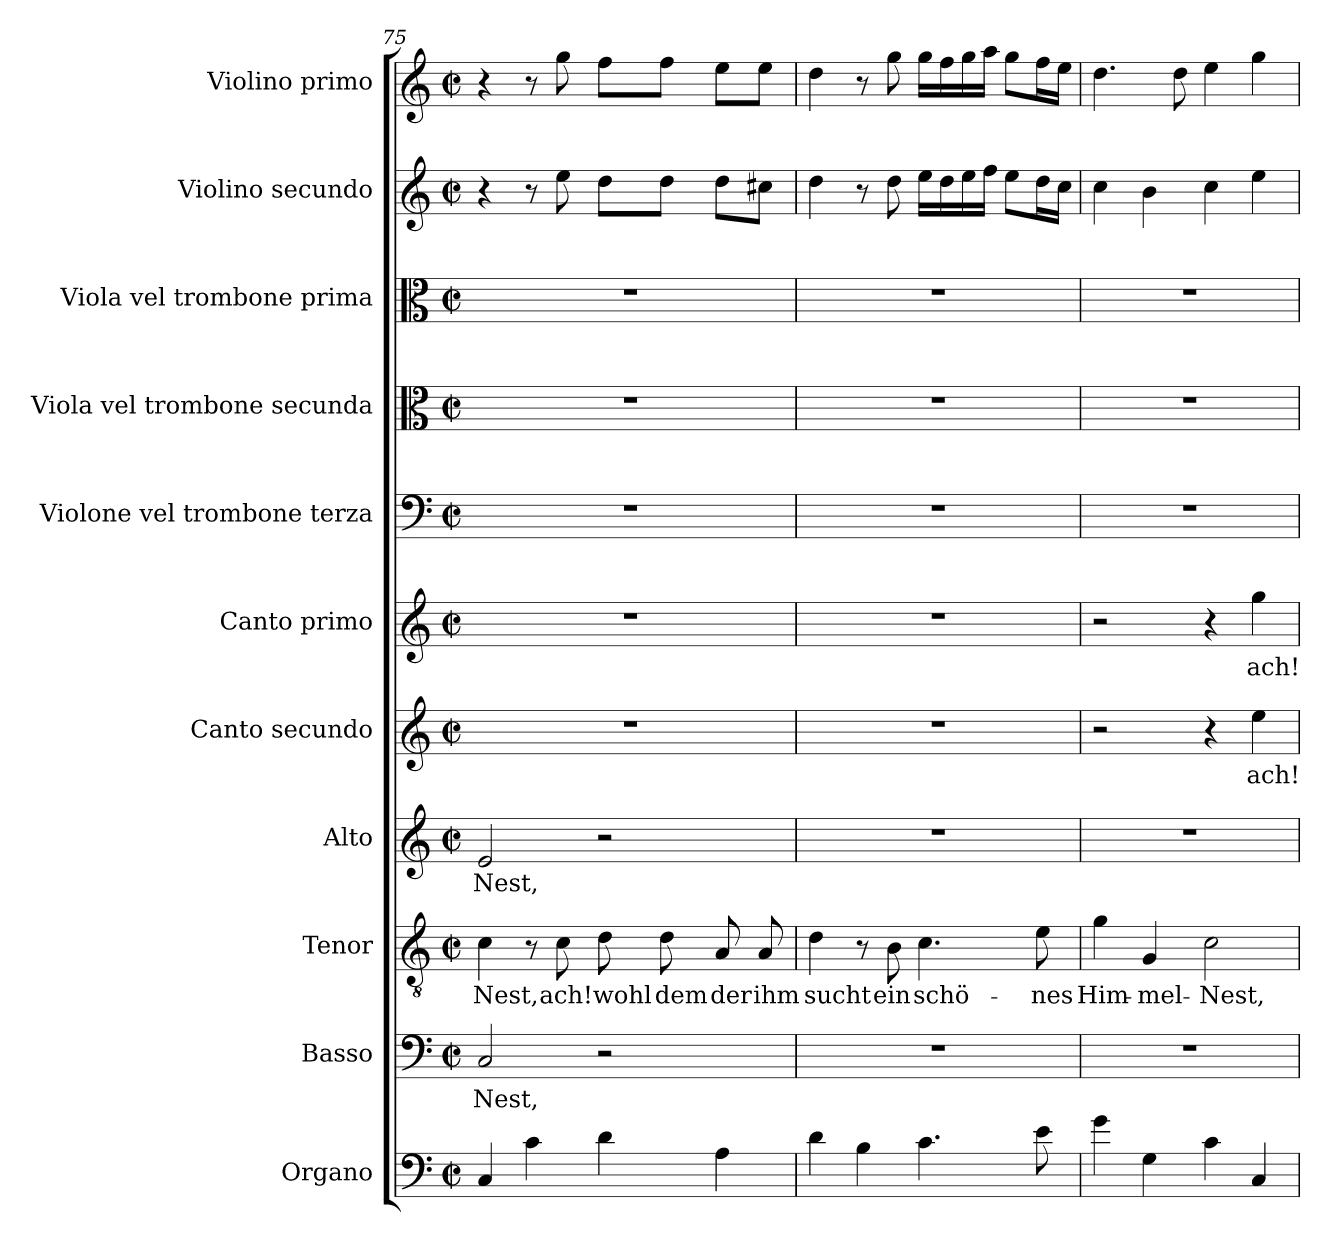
**kern	**kern	**text	**kern	**text	**kern	**text	**kern	**text	**kern	**text	**kern	**kern	**kern	**kern	**kern
*part11	*part10	*part10	*part9	*part9	*part8	*part8	*part7	*part7	*part6	*part6	*part5	*part4	*part3	*part2	*part1
*staff11	*staff10	*staff10	*staff9	*staff9	*staff8	*staff8	*staff7	*staff7	*staff6	*staff6	*staff5	*staff4	*staff3	*staff2	*staff1
*I"Organo	*I"Basso	*	*I"Tenor	*	*I"Alto	*	*I"Canto secundo	*	*I"Canto primo	*	*I"Violone vel trombone  terza	*I"Viola vel trombone secunda	*I"Viola vel trombone prima	*I"Violino secundo	*I"Violino primo
*	*I'B	*	*I'T	*	*I'A	*	*I'C2	*	*I'C1	*	*I'Vn	*I'Va2	*I'Va1	*I'Vi2	*I'Vi1
*clefF4	*clefF4	*	*clefGv2	*	*clefG2	*	*clefG2	*	*clefG2	*	*clefF4	*clefC3	*clefC3	*clefG2	*clefG2
*k[]	*k[]	*	*k[]	*	*k[]	*	*k[]	*	*k[]	*	*k[]	*k[]	*k[]	*k[]	*k[]
*C:	*C:	*	*C:	*	*C:	*	*C:	*	*C:	*	*C:	*C:	*C:	*C:	*C:
*M2/2	*M2/2	*	*M2/2	*	*M2/2	*	*M2/2	*	*M2/2	*	*M2/2	*M2/2	*M2/2	*M2/2	*M2/2
*met(c|)	*met(c|)	*	*met(c|)	*	*met(c|)	*	*met(c|)	*	*met(c|)	*	*met(c|)	*met(c|)	*met(c|)	*met(c|)	*met(c|)
=75	=75	=75	=75	=75	=75	=75	=75	=75	=75	=75	=75	=75	=75	=75	=75
!	!	!LO:LY:b	!	!	!	!	!	!	!	!	!	!	!	!	!
!	!	!	!	!LO:LY:b	!	!	!	!	!	!	!	!	!	!	!
!	!	!	!	!	!	!LO:LY:b	!	!	!	!	!	!	!	!	!
4C/	2C/	-Nest,	4c\	-Nest,	2e/	-Nest,	1r	.	1r	.	1r	1r	1r	4r	4r
4c\	.	.	8r	.	.	.	.	.	.	.	.	.	.	8r	8r
!	!	!	!	!LO:LY:b	!	!	!	!	!	!	!	!	!	!	!
.	.	.	8c\	ach!	.	.	.	.	.	.	.	.	.	8ee\	8gg\
!	!	!	!	!LO:LY:b	!	!	!	!	!	!	!	!	!	!	!
4d\	2r	.	8d\	wohl	2r	.	.	.	.	.	.	.	.	8dd\L	8ff\L
!	!	!	!	!LO:LY:b	!	!	!	!	!	!	!	!	!	!	!
.	.	.	8d\	dem	.	.	.	.	.	.	.	.	.	8dd\J	8ff\J
!	!	!	!	!LO:LY:b	!	!	!	!	!	!	!	!	!	!	!
4A\	.	.	8A/	der	.	.	.	.	.	.	.	.	.	8dd\L	8ee\L
!	!	!	!	!LO:LY:b	!	!	!	!	!	!	!	!	!	!	!
.	.	.	8A/	ihm	.	.	.	.	.	.	.	.	.	8cc#X\J	8ee\J
=76	=76	=76	=76	=76	=76	=76	=76	=76	=76	=76	=76	=76	=76	=76	=76
!	!	!	!	!LO:LY:b	!	!	!	!	!	!	!	!	!	!	!
4d\	1r	.	4d\	sucht	1r	.	1r	.	1r	.	1r	1r	1r	4dd\	4dd\
4B\	.	.	8r	.	.	.	.	.	.	.	.	.	.	8r	8r
!	!	!	!	!LO:LY:b	!	!	!	!	!	!	!	!	!	!	!
.	.	.	8B\	ein	.	.	.	.	.	.	.	.	.	8dd\	8gg\
!	!	!	!	!LO:LY:b	!	!	!	!	!	!	!	!	!	!	!
4.c\	.	.	4.c\	schö-	.	.	.	.	.	.	.	.	.	16ee\LL	16gg\LL
.	.	.	.	.	.	.	.	.	.	.	.	.	.	16dd\	16ff\
.	.	.	.	.	.	.	.	.	.	.	.	.	.	16ee\	16gg\
.	.	.	.	.	.	.	.	.	.	.	.	.	.	16ff\JJ	16aa\JJ
.	.	.	.	.	.	.	.	.	.	.	.	.	.	8ee\L	8gg\L
!	!	!	!	!LO:LY:b	!	!	!	!	!	!	!	!	!	!	!
8e\	.	.	8e\	-nes	.	.	.	.	.	.	.	.	.	16dd\L	16ff\L
.	.	.	.	.	.	.	.	.	.	.	.	.	.	16cc\JJ	16ee\JJ
=77	=77	=77	=77	=77	=77	=77	=77	=77	=77	=77	=77	=77	=77	=77	=77
!	!	!	!	!LO:LY:b	!	!	!	!	!	!	!	!	!	!	!
4g\	1r	.	4g\	Him-	1r	.	2r	.	2r	.	1r	1r	1r	4cc\	4.dd\
!	!	!	!	!LO:LY:b	!	!	!	!	!	!	!	!	!	!	!
4G\	.	.	4G/	-mel-	.	.	.	.	.	.	.	.	.	4b\	.
.	.	.	.	.	.	.	.	.	.	.	.	.	.	.	8dd\
!	!	!	!	!LO:LY:b	!	!	!	!	!	!	!	!	!	!	!
4c\	.	.	2c\	-Nest,	.	.	4r	.	4r	.	.	.	.	4cc\	4ee\
!	!	!	!	!	!	!	!	!LO:LY:b	!	!	!	!	!	!	!
!	!	!	!	!	!	!	!	!	!	!LO:LY:b	!	!	!	!	!
4C/	.	.	.	.	.	.	4ee\	ach!	4gg\	ach!	.	.	.	4ee\	4gg\
=	=	=	=	=	=	=	=	=	=	=	=	=	=	=	=
*-	*-	*-	*-	*-	*-	*-	*-	*-	*-	*-	*-	*-	*-	*-	*-
